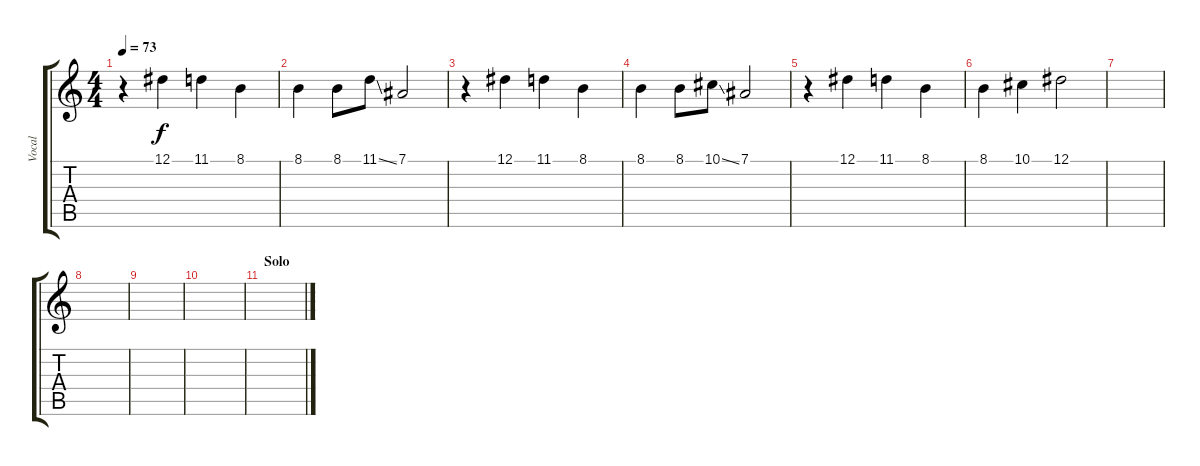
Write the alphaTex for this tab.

\track ("Vocal" "Vocal") {instrument lead6voice}
\staff {score tabs}
\tuning (Eb4 Bb3 Gb3 Db3 Ab2 Eb2) {hide}
\ts (4 4)
\tempo 73
\clef g2
\ks c
r.4{dy f} 12.1.4 11.1.4 8.1.4 |
8.1.4 8.1.8 11.1{ss}.8 7.1.2 |
r.4 12.1.4 11.1.4 8.1.4 |
8.1.4 8.1.8 10.1{ss}.8 7.1.2 |
r.4 12.1.4 11.1.4 8.1.4 |
8.1.4 10.1.4 12.1.2 |
|
|
|
|
\section ("" "Solo")
